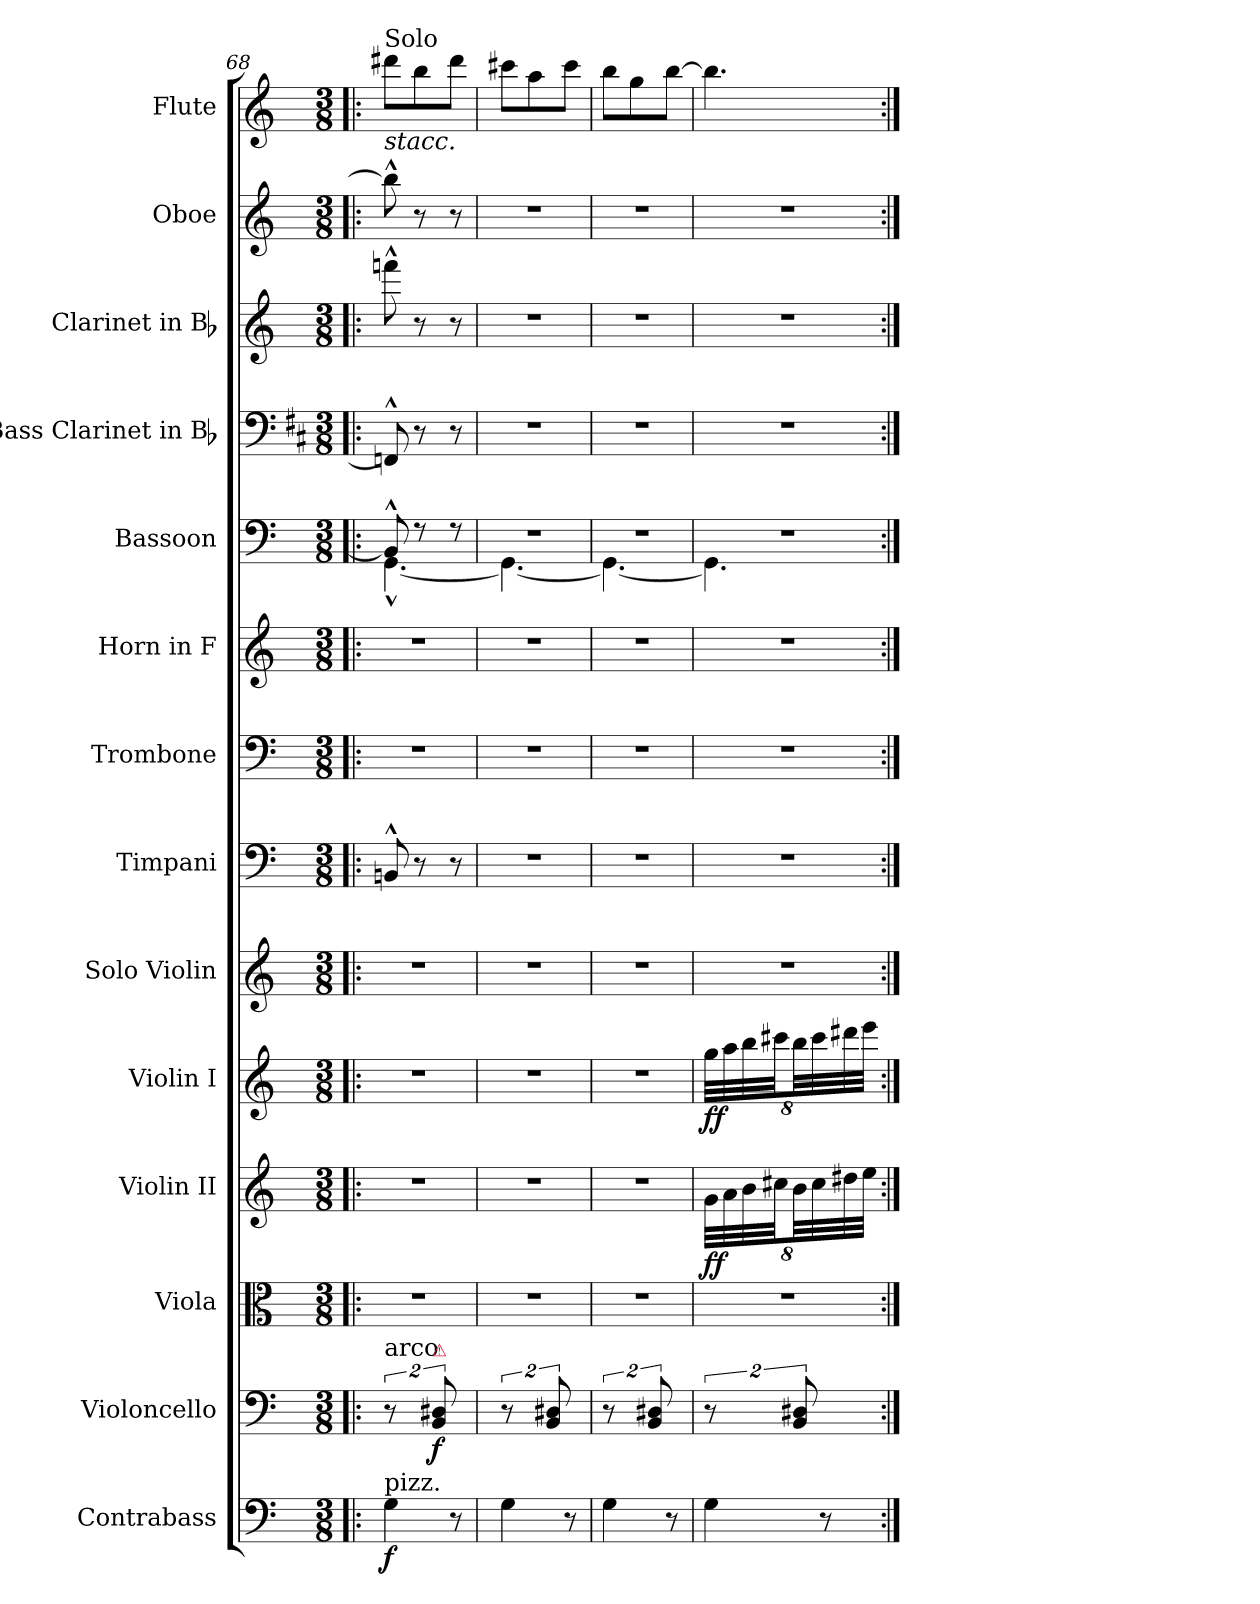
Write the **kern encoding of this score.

**kern	**dynam	**kern	**dynam	**kern	**kern	**dynam	**kern	**dynam	**kern	**kern	**kern	**kern	**kern	**kern	**kern	**kern	**kern
*part14	*part14	*part13	*part13	*part12	*part11	*part11	*part10	*part10	*part9	*part8	*part7	*part6	*part5	*part4	*part3	*part2	*part1
*staff14	*staff14	*staff13	*staff13	*staff12	*staff11	*staff11	*staff10	*staff10	*staff9	*staff8	*staff7	*staff6	*staff5	*staff4	*staff3	*staff2	*staff1
*I"Contrabass	*	*I"Violoncello	*	*I"Viola	*I"Violin II	*	*I"Violin I	*	*I"Solo Violin	*I"Timpani	*I"Trombone	*I"Horn in F	*I"Bassoon	*I"Bass Clarinet in Bb	*I"Clarinet in Bb	*I"Oboe	*I"Flute
*I'cb	*	*I'vc	*	*I'vla	*I'vn	*	*I'vn	*	*I'vn	*I'timp	*I'tn	*	*I'bn	*I'b-cl	*I'cl	*I'ob	*I'fl
*clefF4	*	*clefF4	*	*clefC3	*clefG2	*	*clefG2	*	*clefG2	*clefF4	*clefF4	*clefG2	*clefF4	*clefF4	*clefG2	*clefG2	*clefG2
*ITrd7c12	*	*	*	*	*	*	*	*	*	*	*	*ITrd4c7	*	*ITrd1c2	*ITrd1c2	*	*
*k[]	*	*k[]	*	*k[]	*k[]	*	*k[]	*	*k[]	*k[]	*k[]	*k[b-]	*k[]	*k[]	*k[b-e-]	*k[]	*k[]
*C:	*	*C:	*	*C:	*C:	*	*C:	*	*C:	*C:	*C:	*F:	*C:	*	*B-:	*C:	*C:
*M3/8	*	*M3/8	*	*M3/8	*M3/8	*	*M3/8	*	*M3/8	*M3/8	*M3/8	*M3/8	*M3/8	*M3/8	*M3/8	*M3/8	*M3/8
=68!|:	=68!|:	=68!|:	=68!|:	=68!|:	=68!|:	=68!|:	=68!|:	=68!|:	=68!|:	=68!|:	=68!|:	=68!|:	=68!|:	=68!|:	=68!|:	=68!|:	=68!|:
*	*	*	*	*	*	*	*	*	*	*	*	*	*^	*	*	*	*
!	!	!	!	!	!	!	!	!	!	!	!	!	!	!	!	!	!	!LO:TX:a:t=Solo
!	!	!	!	!	!	!	!	!	!	!	!	!	!	!	!	!	!	!LO:TX:b:i:t=stacc.
!	!	!LO:TX:a:t=arco	!	!	!	!	!	!	!	!	!	!	!	!	!	!	!	!
!LO:TX:a:t=pizz.	!	!	!	!	!	!	!	!	!	!	!	!	!	!	!	!	!	!
4GG	f	16%3r	.	8%3r	8%3r	.	8%3r	.	8%3r	8BBn^^	8%3r	8%3r	8BB^^]	[4.GG^^	8EE-X^^]	8eee-X^^	8bb^^]	8ddd#XL
.	.	.	.	.	.	.	.	.	.	8r	.	.	8r	.	8r	8r	8r	8bb
!	!	!LO:TX:a:color=crimson:t=⚠	!	!	!	!	!	!	!	!	!	!	!	!	!	!	!	!
.	.	16%3BB 16%3D#X	f	.	.	.	.	.	.	.	.	.	.	.	.	.	.	.
8r	.	.	.	.	.	.	.	.	.	8r	.	.	8r	.	8r	8r	8r	8ddd#J
=69	=69	=69	=69	=69	=69	=69	=69	=69	=69	=69	=69	=69	=69	=69	=69	=69	=69	=69
4GG	.	16%3r	.	8%3r	8%3r	.	8%3r	.	8%3r	8%3r	8%3r	8%3r	8%3r	4.GG_	8%3r	8%3r	8%3r	8ccc#XL
.	.	.	.	.	.	.	.	.	.	.	.	.	.	.	.	.	.	8aa
.	.	16%3BB 16%3D#X	.	.	.	.	.	.	.	.	.	.	.	.	.	.	.	.
8r	.	.	.	.	.	.	.	.	.	.	.	.	.	.	.	.	.	8ccc#J
=70	=70	=70	=70	=70	=70	=70	=70	=70	=70	=70	=70	=70	=70	=70	=70	=70	=70	=70
4GG	.	16%3r	.	8%3r	8%3r	.	8%3r	.	8%3r	8%3r	8%3r	8%3r	8%3r	4.GG_	8%3r	8%3r	8%3r	8bbL
.	.	.	.	.	.	.	.	.	.	.	.	.	.	.	.	.	.	8gg
.	.	16%3BB 16%3D#X	.	.	.	.	.	.	.	.	.	.	.	.	.	.	.	.
8r	.	.	.	.	.	.	.	.	.	.	.	.	.	.	.	.	.	[8bbJ
=71	=71	=71	=71	=71	=71	=71	=71	=71	=71	=71	=71	=71	=71	=71	=71	=71	=71	=71
4GG	.	16%3r	.	8%3r	64%3gLLL	ff	64%3ggLLL	ff	8%3r	8%3r	8%3r	8%3r	8%3r	4.GG]	8%3r	8%3r	8%3r	4.bb]
.	.	.	.	.	64%3a	.	64%3aa	.	.	.	.	.	.	.	.	.	.	.
.	.	.	.	.	64%3b	.	64%3bb	.	.	.	.	.	.	.	.	.	.	.
.	.	.	.	.	64%3cc#XJJ	.	64%3ccc#XJJ	.	.	.	.	.	.	.	.	.	.	.
.	.	16%3BB 16%3D#X	.	.	64%3bLL	.	64%3bbLL	.	.	.	.	.	.	.	.	.	.	.
.	.	.	.	.	64%3cc#	.	64%3ccc#	.	.	.	.	.	.	.	.	.	.	.
8r	.	.	.	.	.	.	.	.	.	.	.	.	.	.	.	.	.	.
.	.	.	.	.	64%3dd#X	.	64%3ddd#X	.	.	.	.	.	.	.	.	.	.	.
.	.	.	.	.	64%3eeJJJ	.	64%3eeeJJJ	.	.	.	.	.	.	.	.	.	.	.
*	*	*	*	*	*	*	*	*	*	*	*	*	*v	*v	*	*	*	*
=:|!	=:|!	=:|!	=:|!	=:|!	=:|!	=:|!	=:|!	=:|!	=:|!	=:|!	=:|!	=:|!	=:|!	=:|!	=:|!	=:|!	=:|!
*-	*-	*-	*-	*-	*-	*-	*-	*-	*-	*-	*-	*-	*-	*-	*-	*-	*-
